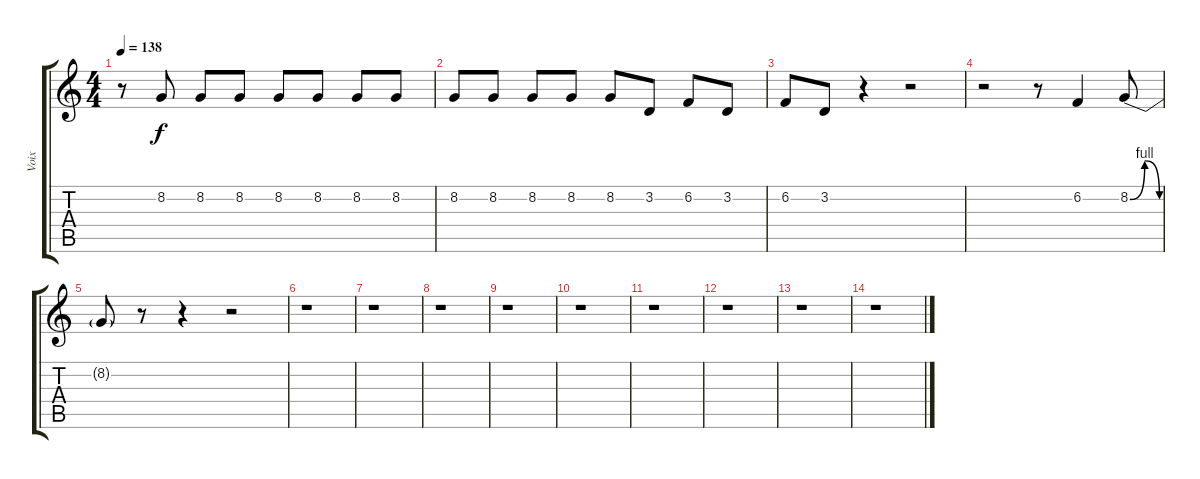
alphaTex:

\track ("Voix" "Voix") {instrument cello}
\staff {score tabs}
\tuning (E4 B3 G3 D3 A2 E2) {hide}
\ts (4 4)
\tempo 138
\clef g2
\ks c
r.8{dy f} 8.2.8 8.2.8 8.2.8 8.2.8 8.2.8 8.2.8 8.2.8 |
8.2.8 8.2.8 8.2.8 8.2.8 8.2.8 3.2.8 6.2.8 3.2.8 |
6.2.8 3.2.8 r.4 r.2 |
r.2 r.8 6.2.4 8.2{be (bendrelease 0 0 30 4 54 4 60 0)}.8 |
8.2{t}.8 r.8 r.4 r.2 |
r.1 |
r.1 |
r.1 |
r.1 |
r.1 |
r.1 |
r.1 |
r.1 |
r.1
